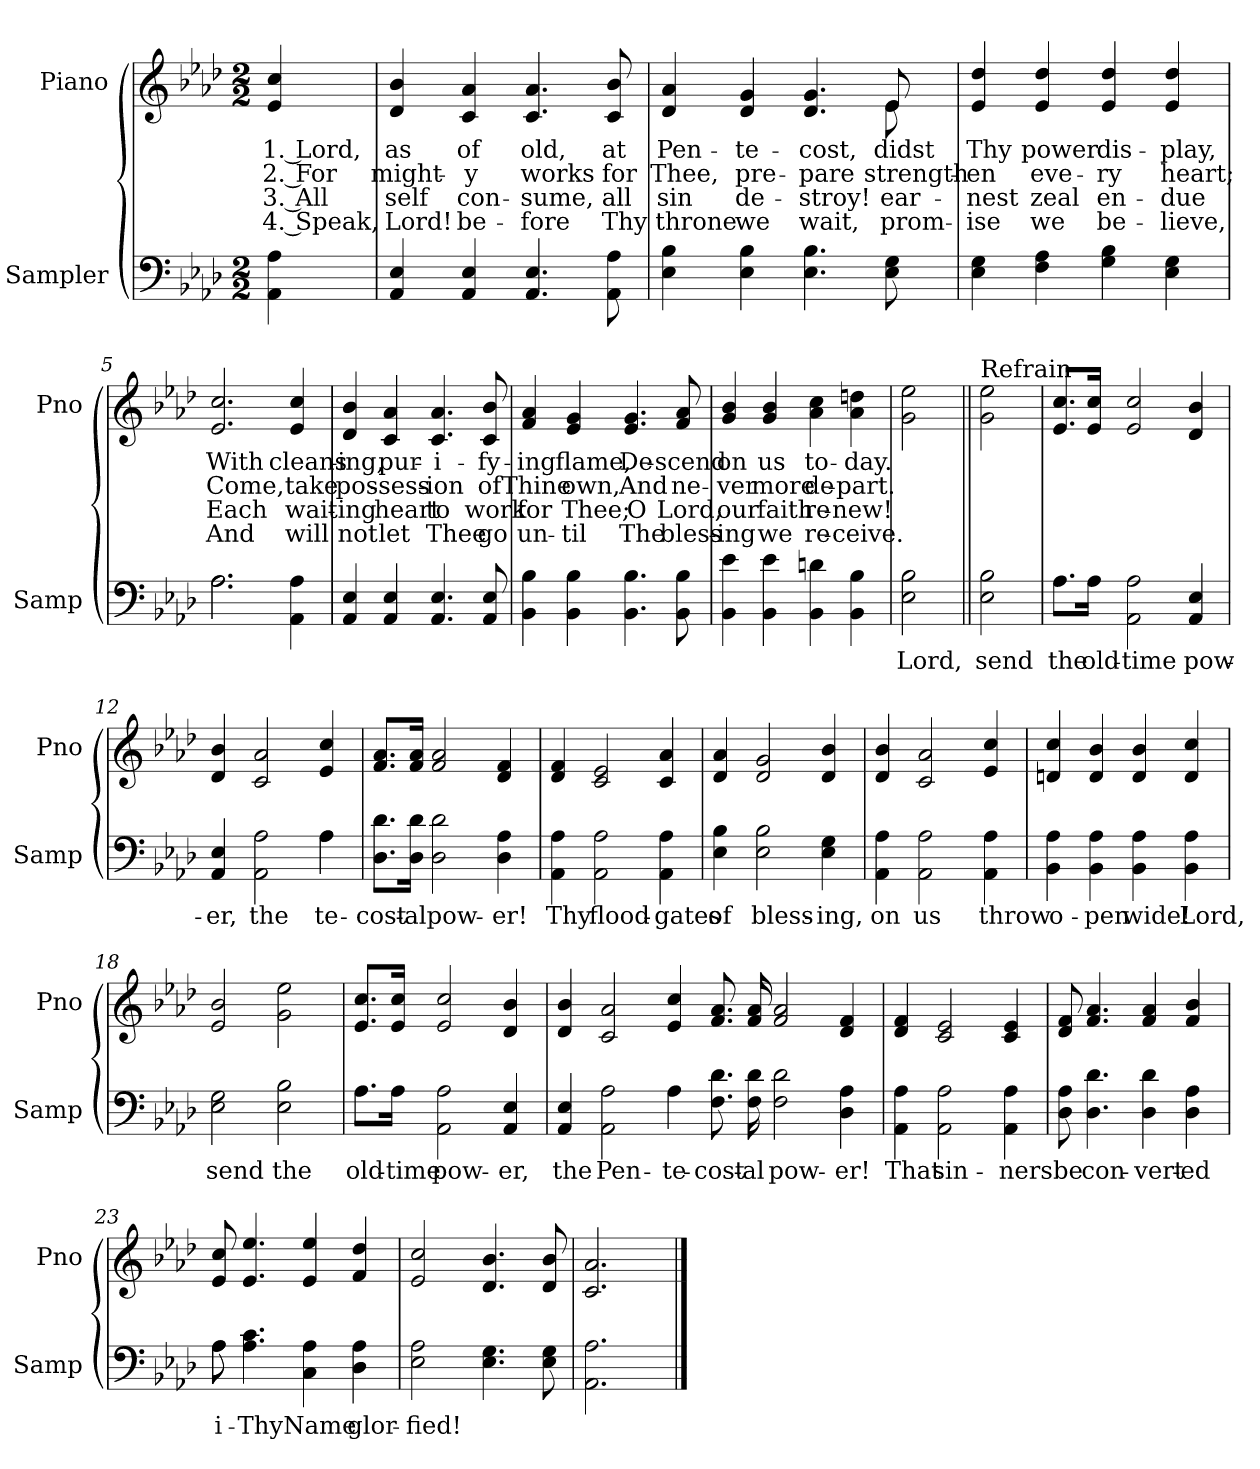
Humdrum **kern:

**kern	**text	**kern	**text	**text	**text	**text
*part2	*part2	*part1	*part1	*part1	*part1	*part1
*staff2	*staff2	*staff1	*staff1	*staff1	*staff1	*staff1
*I"Sampler	*	*I"Piano	*	*	*	*
*I'Samp	*	*I'Pno	*	*	*	*
*clefF4	*	*clefG2	*	*	*	*
*k[b-e-a-d-]	*	*k[b-e-a-d-]	*	*	*	*
*A-:	*	*A-:	*	*	*	*
*M2/2	*	*M2/2	*	*	*	*
=1	=1	=1	=1	=1	=1	=1
4AA-\ 4A-\	.	4e-/ 4cc/	1. Lord,	2. For	3. All	4. Speak,
=2	=2	=2	=2	=2	=2	=2
4AA-/ 4E-/	.	4d-/ 4b-/	as	might-	self	Lord!
4AA-/ 4E-/	.	4c/ 4a-/	of	-y	con-	be-
4.AA-/ 4.E-/	.	4.c/ 4.a-/	old,	works	-sume,	-fore
8AA-\ 8A-\	.	8c/ 8b-/	at	for	all	Thy
=3	=3	=3	=3	=3	=3	=3
*	*	*^	*	*	*	*
4E-\ 4B-\	.	4d-/ 4a-/	2..ryy	Pen-	Thee,	sin	throne
4E-\ 4B-\	.	4d-/ 4g/	.	-te-	pre-	de-	we
4.E-\ 4.B-\	.	4.d-/ 4.g/	.	-cost,	-pare	-stroy!	wait,
8E-\ 8G\	.	8e-/	8e-	didst	strength-	ear-	prom-
*	*	*v	*v	*	*	*	*
=4	=4	=4	=4	=4	=4	=4
4E-\ 4G\	.	4e-/ 4dd-/	Thy	-en	-nest	-ise
4F\ 4A-\	.	4e-/ 4dd-/	power	eve-	zeal	we
4G\ 4B-\	.	4e-/ 4dd-/	dis-	-ry	en-	be-
4E-\ 4G\	.	4e-/ 4dd-/	-play,	heart;	-due	-lieve,
=5	=5	=5	=5	=5	=5	=5
*^	*	*	*	*	*	*
2.A-\	2.A-	.	2.e-/ 2.cc/	With	Come,	Each	And
4AA-\ 4A-\	4ryy	.	4e-/ 4cc/	cleans-	take	wait-	will
*v	*v	*	*	*	*	*	*
=6	=6	=6	=6	=6	=6	=6
4AA-/ 4E-/	.	4d-/ 4b-/	-ing,	pos-	-ing	not
4AA-/ 4E-/	.	4c/ 4a-/	pur-	-sess-	heart	let
4.AA-/ 4.E-/	.	4.c/ 4.a-/	-i-	-ion	to	Thee
8AA-/ 8E-/	.	8c/ 8b-/	-fy-	of	work	go
=7	=7	=7	=7	=7	=7	=7
4BB-\ 4B-\	.	4f/ 4a-/	-ing	Thine	for	un-
4BB-\ 4B-\	.	4e-/ 4g/	flame,	own,	Thee;	-til
4.BB-\ 4.B-\	.	4.e-/ 4.g/	De-	And	O	The
8BB-\ 8B-\	.	8f/ 8a-/	-scend	ne-	Lord,	bless-
=8	=8	=8	=8	=8	=8	=8
4BB-\ 4e-\	.	4g/ 4b-/	on	-ver	our	-ing
4BB-\ 4e-\	.	4g/ 4b-/	us	more	faith	we
4BB-\ 4dn\	.	4a-\ 4cc\	to-	de-	re-	re-
4BB-\ 4B-\	.	4a-\ 4ddn\	-day.	-part.	-new!	-ceive.
=9	=9	=9	=9	=9	=9	=9
2E-\ 2B-\	Lord,	2g\ 2ee-\	.	.	.	.
=10||	=10||	=10||	=10||	=10||	=10||	=10||
!	!	!LO:TX:t=Refrain	!	!	!	!
2E-\ 2B-\	send	2g\ 2ee-\	.	.	.	.
=11	=11	=11	=11	=11	=11	=11
8.A-\L	the	8.e-/ 8.cc/L	.	.	.	.
16A-\Jk	old-	16e-/ 16cc/Jk	.	.	.	.
2AA-\ 2A-\	-time	2e-/ 2cc/	.	.	.	.
4AA-/ 4E-/	pow-	4d-/ 4b-/	.	.	.	.
=12	=12	=12	=12	=12	=12	=12
*^	*	*	*	*	*	*
4AA-/ 4E-/	2.ryy	-er,	4d-/ 4b-/	.	.	.	.
2AA-\ 2A-\	.	the	2c/ 2a-/	.	.	.	.
4A-\	4A-	-te-	4e-/ 4cc/	.	.	.	.
*v	*v	*	*	*	*	*	*
=13	=13	=13	=13	=13	=13	=13
8.D-\ 8.d-\L	-cost-	8.f/ 8.a-/L	.	.	.	.
16D-\ 16d-\Jk	-al	16f/ 16a-/Jk	.	.	.	.
2D-\ 2d-\	pow-	2f/ 2a-/	.	.	.	.
4D-\ 4A-\	-er!	4d-/ 4f/	.	.	.	.
=14	=14	=14	=14	=14	=14	=14
4AA-\ 4A-\	Thy	4d-/ 4f/	.	.	.	.
2AA-\ 2A-\	flood-	2c/ 2e-/	.	.	.	.
4AA-\ 4A-\	-gates	4c/ 4a-/	.	.	.	.
=15	=15	=15	=15	=15	=15	=15
4E-\ 4B-\	of	4d-/ 4a-/	.	.	.	.
2E-\ 2B-\	bless-	2d-/ 2g/	.	.	.	.
4E-\ 4G\	-ing,	4d-/ 4b-/	.	.	.	.
=16	=16	=16	=16	=16	=16	=16
4AA-\ 4A-\	on	4d-/ 4b-/	.	.	.	.
2AA-\ 2A-\	us	2c/ 2a-/	.	.	.	.
4AA-\ 4A-\	throw	4e-/ 4cc/	.	.	.	.
=17	=17	=17	=17	=17	=17	=17
4BB-\ 4A-\	o-	4dn/ 4cc/	.	.	.	.
4BB-\ 4A-\	-pen	4d/ 4b-/	.	.	.	.
4BB-\ 4A-\	wide!	4d/ 4b-/	.	.	.	.
4BB-\ 4A-\	Lord,	4d/ 4cc/	.	.	.	.
=18	=18	=18	=18	=18	=18	=18
2E-\ 2G\	send	2e-/ 2b-/	.	.	.	.
2E-\ 2B-\	the	2g\ 2ee-\	.	.	.	.
=19	=19	=19	=19	=19	=19	=19
8.A-\L	old-	8.e-/ 8.cc/L	.	.	.	.
16A-\Jk	-time	16e-/ 16cc/Jk	.	.	.	.
2AA-\ 2A-\	pow-	2e-/ 2cc/	.	.	.	.
4AA-/ 4E-/	-er,	4d-/ 4b-/	.	.	.	.
=20	=20	=20	=20	=20	=20	=20
4AA-/ 4E-/	the	4d-/ 4b-/	.	.	.	.
2AA-\ 2A-\	Pen-	2c/ 2a-/	.	.	.	.
4A-\	-te-	4e-/ 4cc/	.	.	.	.
8.F\ 8.d-\	-cost-	8.f/ 8.a-/	.	.	.	.
16F\ 16d-\	-al	16f/ 16a-/	.	.	.	.
2F\ 2d-\	pow-	2f/ 2a-/	.	.	.	.
4D-\ 4A-\	-er!	4d-/ 4f/	.	.	.	.
=21	=21	=21	=21	=21	=21	=21
4AA-\ 4A-\	That	4d-/ 4f/	.	.	.	.
2AA-\ 2A-\	sin-	2c/ 2e-/	.	.	.	.
4AA-\ 4A-\	-ners	4c/ 4e-/	.	.	.	.
=22	=22	=22	=22	=22	=22	=22
8D-\ 8A-\	be	8d-/ 8f/	.	.	.	.
4.D-\ 4.d-\	con-	4.f/ 4.a-/	.	.	.	.
4D-\ 4d-\	-vert-	4f/ 4a-/	.	.	.	.
4D-\ 4A-\	-ed	4f/ 4b-/	.	.	.	.
=23	=23	=23	=23	=23	=23	=23
*^	*	*	*	*	*	*
8A-\	8A-	-i-	8e-/ 8cc/	.	.	.	.
4.A-\ 4.c\	2..ryy	Thy	4.e-/ 4.ee-/	.	.	.	.
4C\ 4A-\	.	Name	4e-/ 4ee-/	.	.	.	.
4D-\ 4A-\	.	glor-	4f/ 4dd-/	.	.	.	.
*v	*v	*	*	*	*	*	*
=24	=24	=24	=24	=24	=24	=24
2E-\ 2A-\	-fied!	2e-/ 2cc/	.	.	.	.
4.E-\ 4.G\	.	4.d-/ 4.b-/	.	.	.	.
8E-\ 8G\	.	8d-/ 8b-/	.	.	.	.
=25	=25	=25	=25	=25	=25	=25
2.AA-\ 2.A-\	.	2.c/ 2.a-/	.	.	.	.
==	==	==	==	==	==	==
*-	*-	*-	*-	*-	*-	*-
